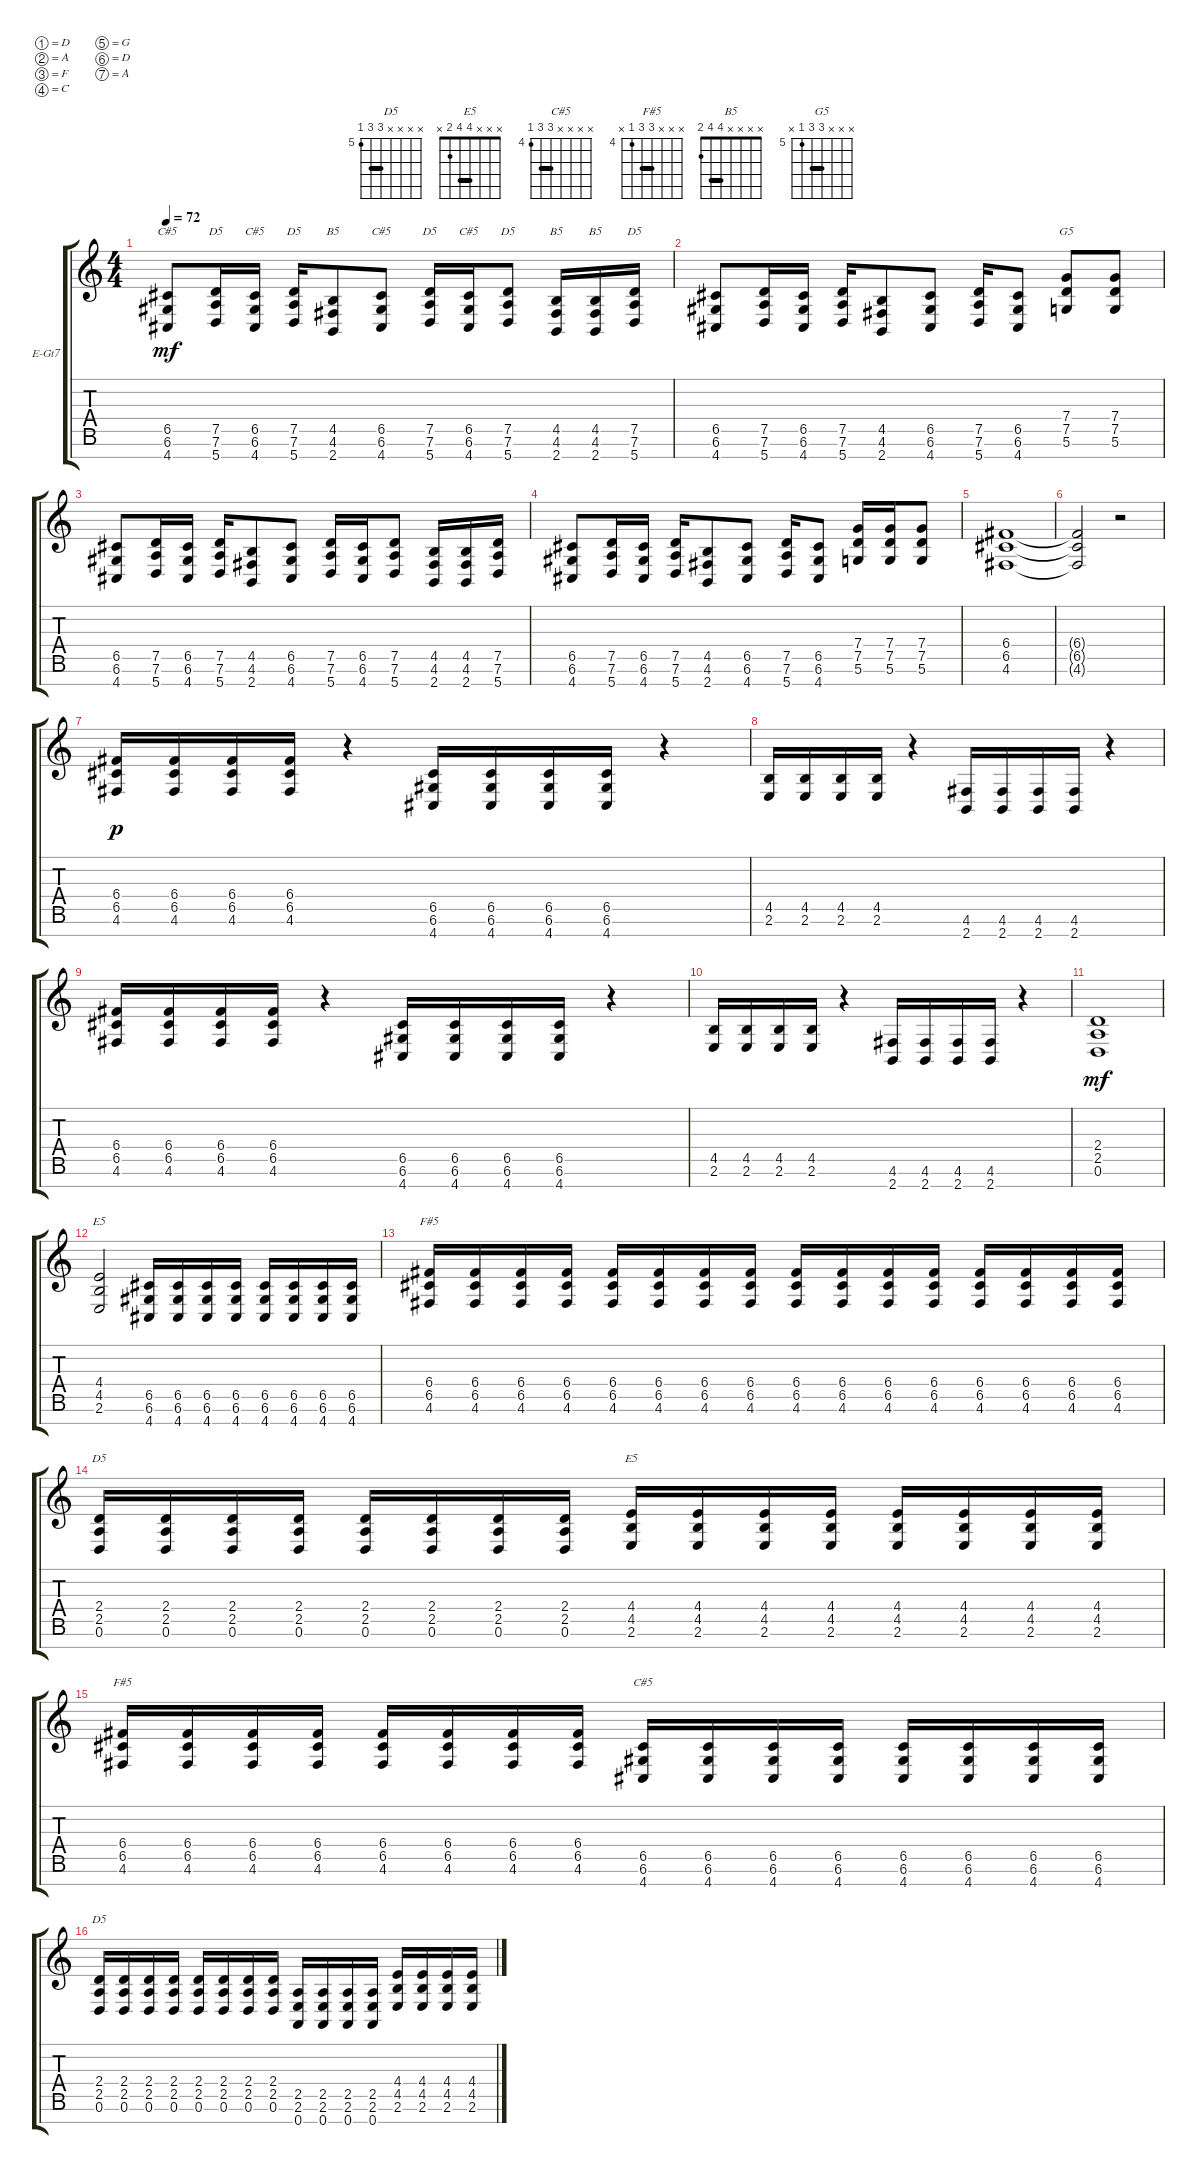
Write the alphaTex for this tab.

\defaultSystemsLayout 4
\bracketExtendMode groupsimilarinstruments
\firstSystemTrackNameOrientation horizontal
\otherSystemsTrackNameOrientation horizontal
\track ("Electric Guitar" "E-Gt7") {solo instrument overdrivenguitar}
\staff {score tabs}
\tuning (D4 A3 F3 C3 G2 D2 A1)
\chord ("D5" x x x 2 2 0 x) {showfingering false barre 2}
\chord ("E5" x x x 4 4 2 x) {showfingering false barre 4}
\chord ("C#5" x x x x 6 6 4) {firstfret 4 showfingering false barre 6}
\chord ("F#5" x x x 6 6 4 x) {firstfret 4 showfingering false barre 6}
\chord ("D5" x x x x 7 7 5) {firstfret 5 showfingering false barre 7}
\chord ("B5" x x x x 4 4 2) {showfingering false barre 4}
\chord ("G5" x x x 7 7 5 x) {firstfret 5 showfingering false barre 7}
\ts (4 4)
\tempo 72
\clef g2
\scale
0.507462
\ks c
(4.7 6.5 6.6).8{ch "C#5" dy mf} (7.6 7.5 5.7).16{ch "D5"} (6.5 4.7 6.6).16{ch "C#5"} (7.5 7.6 5.7).16{ch "D5"} (4.6 2.7 4.5).8{ch "B5"} (6.5 4.7 6.6).8{ch "C#5"} (7.6 7.5 5.7).16{ch "D5"} (6.5 4.7 6.6).16{ch "C#5"} (7.6 7.5 5.7).8{ch "D5"} (2.7 4.6 4.5).16{ch "B5"} (4.5 4.6 2.7).16{ch "B5"} (7.6 7.5 5.7).16{ch "D5"} |
\scale
0.492314 (4.7 6.5 6.6).8 (7.6 7.5 5.7).16 (6.5 4.7 6.6).16 (7.5 7.6 5.7).16 (4.6 2.7 4.5).8 (6.5 4.7 6.6).8 (7.6 7.5 5.7).16 (6.5 4.7 6.6).8 (7.5 5.6 7.4).8{ch "G5"} (7.5 5.6 7.4).8 |
\scale
0.509092 (4.7 6.5 6.6).8 (7.6 7.5 5.7).16 (6.5 4.7 6.6).16 (7.5 7.6 5.7).16 (4.6 2.7 4.5).8 (6.5 4.7 6.6).8 (7.6 7.5 5.7).16 (6.5 4.7 6.6).16 (7.6 7.5 5.7).8 (2.7 4.6 4.5).16 (4.5 4.6 2.7).16 (7.6 7.5 5.7).16 |
\scale
0.490716 (4.7 6.5 6.6).8 (7.6 7.5 5.7).16 (6.5 4.7 6.6).16 (7.5 7.6 5.7).16 (4.6 2.7 4.5).8 (6.5 4.7 6.6).8 (7.6 7.5 5.7).16 (6.5 4.7 6.6).8 (7.5 5.6 7.4).16 (7.5 5.6 7.4).16 (7.5 5.6 7.4).8 |
\scale
0.0937829 (4.6 6.5 6.4).1 |
\scale
0.0998975 (4.6{t} 6.5{t} 6.4{t}).2 r.2 |
\scale
0.199448 (4.6 6.5 6.4).16{dy p} (4.6 6.5 6.4).16 (4.6 6.5 6.4).16 (4.6 6.5 6.4).16 r.4 (6.6 6.5 4.7).16 (6.6 6.5 4.7).16 (6.6 6.5 4.7).16 (6.6 6.5 4.7).16 r.4 |
\scale
0.202318 (2.6 4.5).16 (2.6 4.5).16 (2.6 4.5).16 (2.6 4.5).16 r.4 (2.7 4.6).16 (2.7 4.6).16 (2.7 4.6).16 (2.7 4.6).16 r.4 |
\scale
0.202318 (4.6 6.5 6.4).16 (4.6 6.5 6.4).16 (4.6 6.5 6.4).16 (4.6 6.5 6.4).16 r.4 (6.6 6.5 4.7).16 (6.6 6.5 4.7).16 (6.6 6.5 4.7).16 (6.6 6.5 4.7).16 r.4 |
\scale
0.202318 (2.6 4.5).16 (2.6 4.5).16 (2.6 4.5).16 (2.6 4.5).16 r.4 (2.7 4.6).16 (2.7 4.6).16 (2.7 4.6).16 (2.7 4.6).16 r.4 |
\scale
0.529966 (0.6 2.5 2.4).1{dy mf} |
\scale
0.47043 (4.4 4.5 2.6).2{ch "E5"} (4.7 6.6 6.5).16 (4.7 6.6 6.5).16 (4.7 6.6 6.5).16 (4.7 6.6 6.5).16 (4.7 6.6 6.5).16 (4.7 6.6 6.5).16 (4.7 6.6 6.5).16 (4.7 6.6 6.5).16 |
(4.6 6.5 6.4).16{ch "F#5"} (4.6 6.5 6.4).16 (4.6 6.5 6.4).16 (4.6 6.5 6.4).16 (4.6 6.5 6.4).16 (4.6 6.5 6.4).16 (4.6 6.5 6.4).16 (4.6 6.5 6.4).16 (4.6 6.5 6.4).16 (4.6 6.5 6.4).16 (4.6 6.5 6.4).16 (4.6 6.5 6.4).16 (4.6 6.5 6.4).16 (4.6 6.5 6.4).16 (4.6 6.5 6.4).16 (4.6 6.5 6.4).16 |
(0.6 2.5 2.4).16{ch "D5"} (2.4 2.5 0.6).16 (0.6 2.5 2.4).16 (2.4 2.5 0.6).16 (0.6 2.5 2.4).16 (2.4 2.5 0.6).16 (0.6 2.5 2.4).16 (2.4 2.5 0.6).16 (2.6 4.5 4.4).16{ch "E5"} (2.6 4.5 4.4).16 (2.6 4.5 4.4).16 (2.6 4.5 4.4).16 (2.6 4.5 4.4).16 (2.6 4.5 4.4).16 (2.6 4.5 4.4).16 (2.6 4.5 4.4).16 |
(4.6 6.5 6.4).16{ch "F#5"} (4.6 6.5 6.4).16 (4.6 6.5 6.4).16 (4.6 6.5 6.4).16 (4.6 6.5 6.4).16 (4.6 6.5 6.4).16 (4.6 6.5 6.4).16 (4.6 6.5 6.4).16 (6.6 6.5 4.7).16{ch "C#5"} (6.6 6.5 4.7).16 (6.6 6.5 4.7).16 (6.6 6.5 4.7).16 (6.6 6.5 4.7).16 (6.6 6.5 4.7).16 (6.6 6.5 4.7).16 (6.6 6.5 4.7).16 |
(0.6 2.5 2.4).16{ch "D5"} (2.4 2.5 0.6).16 (0.6 2.5 2.4).16 (2.4 2.5 0.6).16 (0.6 2.5 2.4).16 (2.4 2.5 0.6).16 (0.6 2.5 2.4).16 (2.4 2.5 0.6).16 (2.6 2.5 0.7).16 (2.6 2.5 0.7).16 (2.6 2.5 0.7).16 (2.6 2.5 0.7).16 (2.6 4.5 4.4).16 (2.6 4.5 4.4).16 (2.6 4.5 4.4).16 (2.6 4.5 4.4).16
